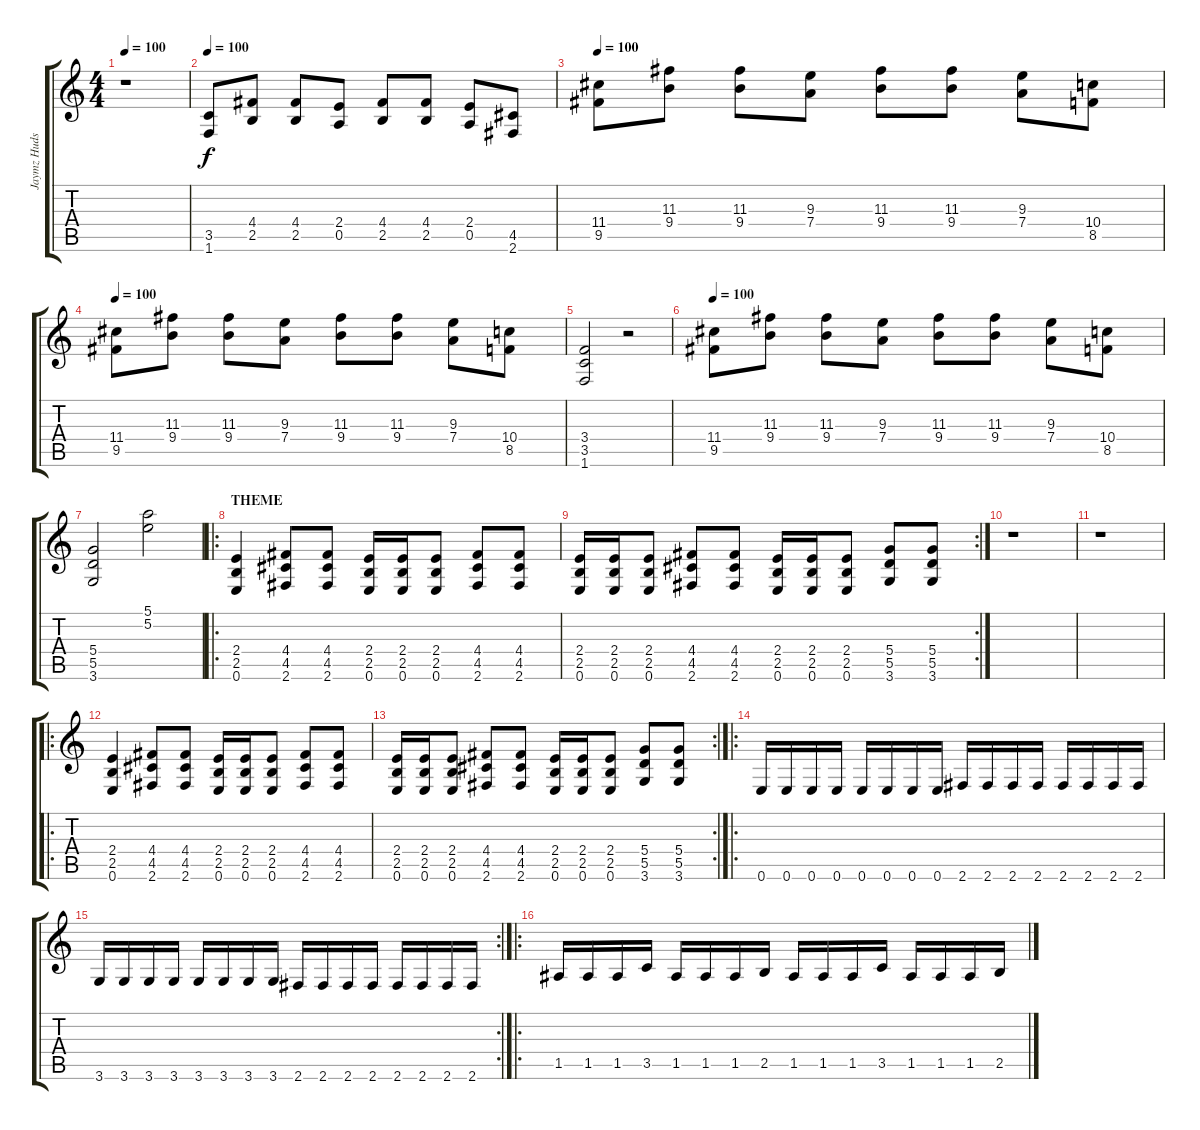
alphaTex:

\track ("Jaymz Hudson" "Jaymz Huds") {instrument distortionguitar}
\staff {score tabs}
\tuning (E4 B3 G3 D3 A2 E2) {hide}
\ts (4 4)
\tempo 100
\clef g2
\ks c
r.1{dy f instrument distortionguitar} |
\tempo 100
(3.5 1.6).8 (4.4 2.5).8 (4.4 2.5).8 (2.4 0.5).8 (4.4 2.5).8 (4.4 2.5).8 (2.4 0.5).8 (4.5 2.6).8 |
\tempo 100
(11.4 9.5).8 (11.3 9.4).8 (11.3 9.4).8 (9.3 7.4).8 (11.3 9.4).8 (11.3 9.4).8 (9.3 7.4).8 (10.4 8.5).8 |
\tempo 100
(11.4 9.5).8 (11.3 9.4).8 (11.3 9.4).8 (9.3 7.4).8 (11.3 9.4).8 (11.3 9.4).8 (9.3 7.4).8 (10.4 8.5).8 |
(3.4 3.5 1.6).2 r.2 |
\tempo 100
(11.4 9.5).8 (11.3 9.4).8 (11.3 9.4).8 (9.3 7.4).8 (11.3 9.4).8 (11.3 9.4).8 (9.3 7.4).8 (10.4 8.5).8 |
(5.4 5.5 3.6).2 (5.1 5.2).2 |
\ro
\section ("" "THEME")
(2.4 2.5 0.6).4 (4.4 4.5 2.6).8 (4.4 4.5 2.6).8 (2.4 2.5 0.6).16 (2.4 2.5 0.6).16 (2.4 2.5 0.6).8 (4.4 4.5 2.6).8 (4.4 4.5 2.6).8 |
\rc 2
(2.4 2.5 0.6).16 (2.4 2.5 0.6).16 (2.4 2.5 0.6).8 (4.4 4.5 2.6).8 (4.4 4.5 2.6).8 (2.4 2.5 0.6).16 (2.4 2.5 0.6).16 (2.4 2.5 0.6).8 (5.4 5.5 3.6).8 (5.4 5.5 3.6).8 |
r.1 |
r.1 |
\ro
(2.4 2.5 0.6).4 (4.4 4.5 2.6).8 (4.4 4.5 2.6).8 (2.4 2.5 0.6).16 (2.4 2.5 0.6).16 (2.4 2.5 0.6).8 (4.4 4.5 2.6).8 (4.4 4.5 2.6).8 |
\rc 2
(2.4 2.5 0.6).16 (2.4 2.5 0.6).16 (2.4 2.5 0.6).8 (4.4 4.5 2.6).8 (4.4 4.5 2.6).8 (2.4 2.5 0.6).16 (2.4 2.5 0.6).16 (2.4 2.5 0.6).8 (5.4 5.5 3.6).8 (5.4 5.5 3.6).8 |
\ro
0.6.16 0.6.16 0.6.16 0.6.16 0.6.16 0.6.16 0.6.16 0.6.16 2.6.16 2.6.16 2.6.16 2.6.16 2.6.16 2.6.16 2.6.16 2.6.16 |
\rc 2
3.6.16 3.6.16 3.6.16 3.6.16 3.6.16 3.6.16 3.6.16 3.6.16 2.6.16 2.6.16 2.6.16 2.6.16 2.6.16 2.6.16 2.6.16 2.6.16 |
\ro
1.5.16 1.5.16 1.5.16 3.5.16 1.5.16 1.5.16 1.5.16 2.5.16 1.5.16 1.5.16 1.5.16 3.5.16 1.5.16 1.5.16 1.5.16 2.5.16
